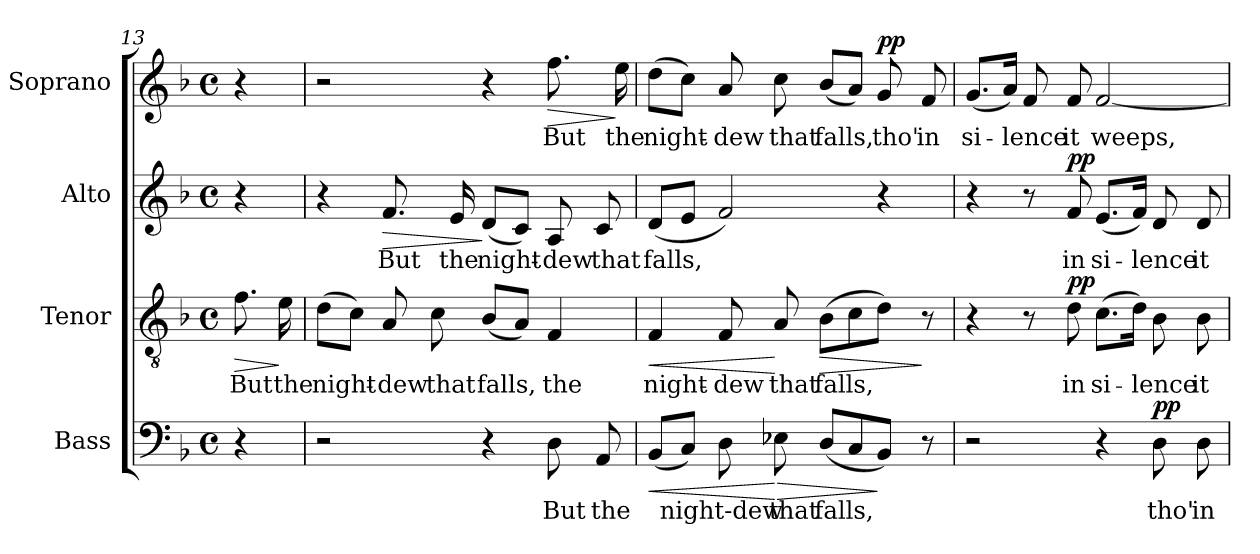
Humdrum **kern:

**kern	**text	**dynam	**kern	**text	**dynam	**kern	**text	**dynam	**kern	**text	**dynam
*part4	*part4	*part4	*part3	*part3	*part3	*part2	*part2	*part2	*part1	*part1	*part1
*staff4	*staff4	*staff4	*staff3	*staff3	*staff3	*staff2	*staff2	*staff2	*staff1	*staff1	*staff1
*I"Bass	*	*	*I"Tenor	*	*	*I"Alto	*	*	*I"Soprano	*	*
*I'B.	*	*	*I'T.	*	*	*I'A.	*	*	*I'S.	*	*
*clefF4	*	*	*clefGv2	*	*	*clefG2	*	*	*clefG2	*	*
*	*	*	*ITrd7c12	*	*	*	*	*	*	*	*
*k[b-]	*	*	*k[b-]	*	*	*k[b-]	*	*	*k[b-]	*	*
*F:	*	*	*F:	*	*	*F:	*	*	*F:	*	*
*M4/4	*	*	*M4/4	*	*	*M4/4	*	*	*M4/4	*	*
*met(c)	*	*	*met(c)	*	*	*met(c)	*	*	*met(c)	*	*
=13	=13	=13	=13	=13	=13	=13	=13	=13	=13	=13	=13
!	!	!	!	!LO:LY:b:color=#000000	!LO:HP:b	!	!	!	!	!	!
4r	.	.	8.Fi\	But	>	4r	.	.	4r	.	.
!	!	!	!	!LO:LY:b:color=#000000	!	!	!	!	!	!	!
.	.	.	16Ei\	the	]	.	.	.	.	.	.
=14	=14	=14	=14	=14	=14	=14	=14	=14	=14	=14	=14
!	!	!	!	!LO:LY:b:color=#000000	!	!	!	!	!	!	!
2r	.	.	(8Di\L	night-	.	4r	.	.	2r	.	.
.	.	.	8Ci\J)	.	.	.	.	.	.	.	.
!	!	!	!	!LO:LY:b:color=#000000	!	!	!	!	!	!	!
!	!	!	!	!	!	!	!LO:LY:b:color=#000000	!LO:HP:b	!	!	!
.	.	.	8AAi/	-dew	.	8.fi/	But	>	.	.	.
!	!	!	!	!LO:LY:b:color=#000000	!	!	!	!	!	!	!
.	.	.	8Ci\	that	.	.	.	.	.	.	.
!	!	!	!	!	!	!	!LO:LY:b:color=#000000	!	!	!	!
.	.	.	.	.	.	16ei/	the	.	.	.	.
!	!	!	!	!LO:LY:b:color=#000000	!	!	!	!	!	!	!
!	!	!	!	!	!	!	!LO:LY:b:color=#000000	!	!	!	!
4r	.	.	(8BB-i/L	falls,	.	(8di/L	night-	]	4r	.	.
.	.	.	8AAi/J)	.	.	8ci/J)	.	.	.	.	.
!	!LO:LY:b:color=#000000	!	!	!	!	!	!	!	!	!	!
!	!	!	!	!LO:LY:b:color=#000000	!	!	!	!	!	!	!
!	!	!	!	!	!	!	!LO:LY:b:color=#000000	!	!	!	!
!	!	!	!	!	!	!	!	!	!	!LO:LY:b:color=#000000	!LO:HP:b
8Di\	But	.	4FFi/	the	.	8Ai/	-dew	.	8.ffi\	But	>
!	!LO:LY:b:color=#000000	!	!	!	!	!	!	!	!	!	!
!	!	!	!	!	!	!	!LO:LY:b:color=#000000	!	!	!	!
8AAi/	the	.	.	.	.	8ci/	that	.	.	.	.
!	!	!	!	!	!	!	!	!	!	!LO:LY:b:color=#000000	!
.	.	.	.	.	.	.	.	.	16eei\	the	]
=15	=15	=15	=15	=15	=15	=15	=15	=15	=15	=15	=15
!	!	!LO:HP:b	!	!	!	!	!	!	!	!	!
!	!	!	!	!LO:LY:b:color=#000000	!LO:HP:b	!	!	!	!	!	!
!	!	!	!	!	!	!	!LO:LY:b:color=#000000	!	!	!	!
!	!	!	!	!	!	!	!	!	!	!LO:LY:b:color=#000000	!
(8BB-i/L	.	<	4FFi/	night-	<	(8di/L	falls,	.	(8ddi\L	night-	.
!	!LO:LY:b:color=#000000	!	!	!	!	!	!	!	!	!	!
8Ci/J)	night-dew	.	.	.	.	8ei/J	.	.	8cci\J)	.	.
!	!	!	!	!LO:LY:b:color=#000000	!	!	!	!	!	!	!
!	!	!	!	!	!	!	!	!	!	!LO:LY:b:color=#000000	!
8Di\	.	.	8FFi/	-dew	.	2fi/)	.	.	8ai/	-dew	.
!	!LO:LY:b:color=#000000	!LO:HP:n=1:b	!	!	!	!	!	!	!	!	!
!	!	!	!	!LO:LY:b:color=#000000	!	!	!	!	!	!	!
!	!	!	!	!	!	!	!	!	!	!LO:LY:b:color=#000000	!
8E-Xi\	that	[ >	8AAi/	that	[	.	.	.	8cci\	that	.
!	!LO:LY:b:color=#000000	!	!	!	!	!	!	!	!	!	!
!	!	!	!	!LO:LY:b:color=#000000	!LO:HP:b	!	!	!	!	!	!
!	!	!	!	!	!	!	!	!	!	!LO:LY:b:color=#000000	!
(8Di/L	falls,	.	(8BB-i\L	falls,	>	.	.	.	(8b-i/L	falls,	.
8Ci/	.	.	8Ci\	.	.	.	.	.	8ai/J)	.	.
!	!	!	!	!	!	!	!	!	!	!LO:LY:b:color=#000000	!
8BB-i/J)	.	]	8Di\J)	.	.	4r	.	.	8gi/	tho'	pp
!	!	!	!	!	!	!	!	!	!	!LO:LY:b:color=#000000	!
8r	.	.	8r	.	]	.	.	.	8fi/	in	.
!!LO:PB:g=z
=16	=16	=16	=16	=16	=16	=16	=16	=16	=16	=16	=16
!	!	!	!	!	!	!	!	!	!	!LO:LY:b:color=#000000	!
2r	.	.	4r	.	.	4r	.	.	(8.gi/L	si-	.
.	.	.	.	.	.	.	.	.	16ai/Jk)	.	.
!	!	!	!	!	!	!	!	!	!	!LO:LY:b:color=#000000	!
.	.	.	8r	.	.	8r	.	.	8fi/	-lence	.
!	!	!	!	!LO:LY:b:color=#000000	!	!	!	!	!	!	!
!	!	!	!	!	!	!	!LO:LY:b:color=#000000	!	!	!	!
!	!	!	!	!	!	!	!	!	!	!LO:LY:b:color=#000000	!
.	.	.	8Di\	in	pp	8fi/	in	pp	8fi/	it	.
!	!	!	!	!LO:LY:b:color=#000000	!	!	!	!	!	!	!
!	!	!	!	!	!	!	!LO:LY:b:color=#000000	!	!	!	!
!	!	!	!	!	!	!	!	!	!	!LO:LY:b:color=#000000	!
4r	.	.	(8.Ci\L	si-	.	(8.ei/L	si-	.	[2fi/	weeps,	.
.	.	.	16Di\Jk)	.	.	16fi/Jk)	.	.	.	.	.
!	!LO:LY:b:color=#000000	!	!	!	!	!	!	!	!	!	!
!	!	!	!	!LO:LY:b:color=#000000	!	!	!	!	!	!	!
!	!	!	!	!	!	!	!LO:LY:b:color=#000000	!	!	!	!
8Di\	tho'	pp	8BB-i\	-lence	.	8di/	-lence	.	.	.	.
!	!LO:LY:b:color=#000000	!	!	!	!	!	!	!	!	!	!
!	!	!	!	!LO:LY:b:color=#000000	!	!	!	!	!	!	!
!	!	!	!	!	!	!	!LO:LY:b:color=#000000	!	!	!	!
8Di\	in	.	8BB-i\	it	.	8di/	it	.	.	.	.
=	=	=	=	=	=	=	=	=	=	=	=
*-	*-	*-	*-	*-	*-	*-	*-	*-	*-	*-	*-
